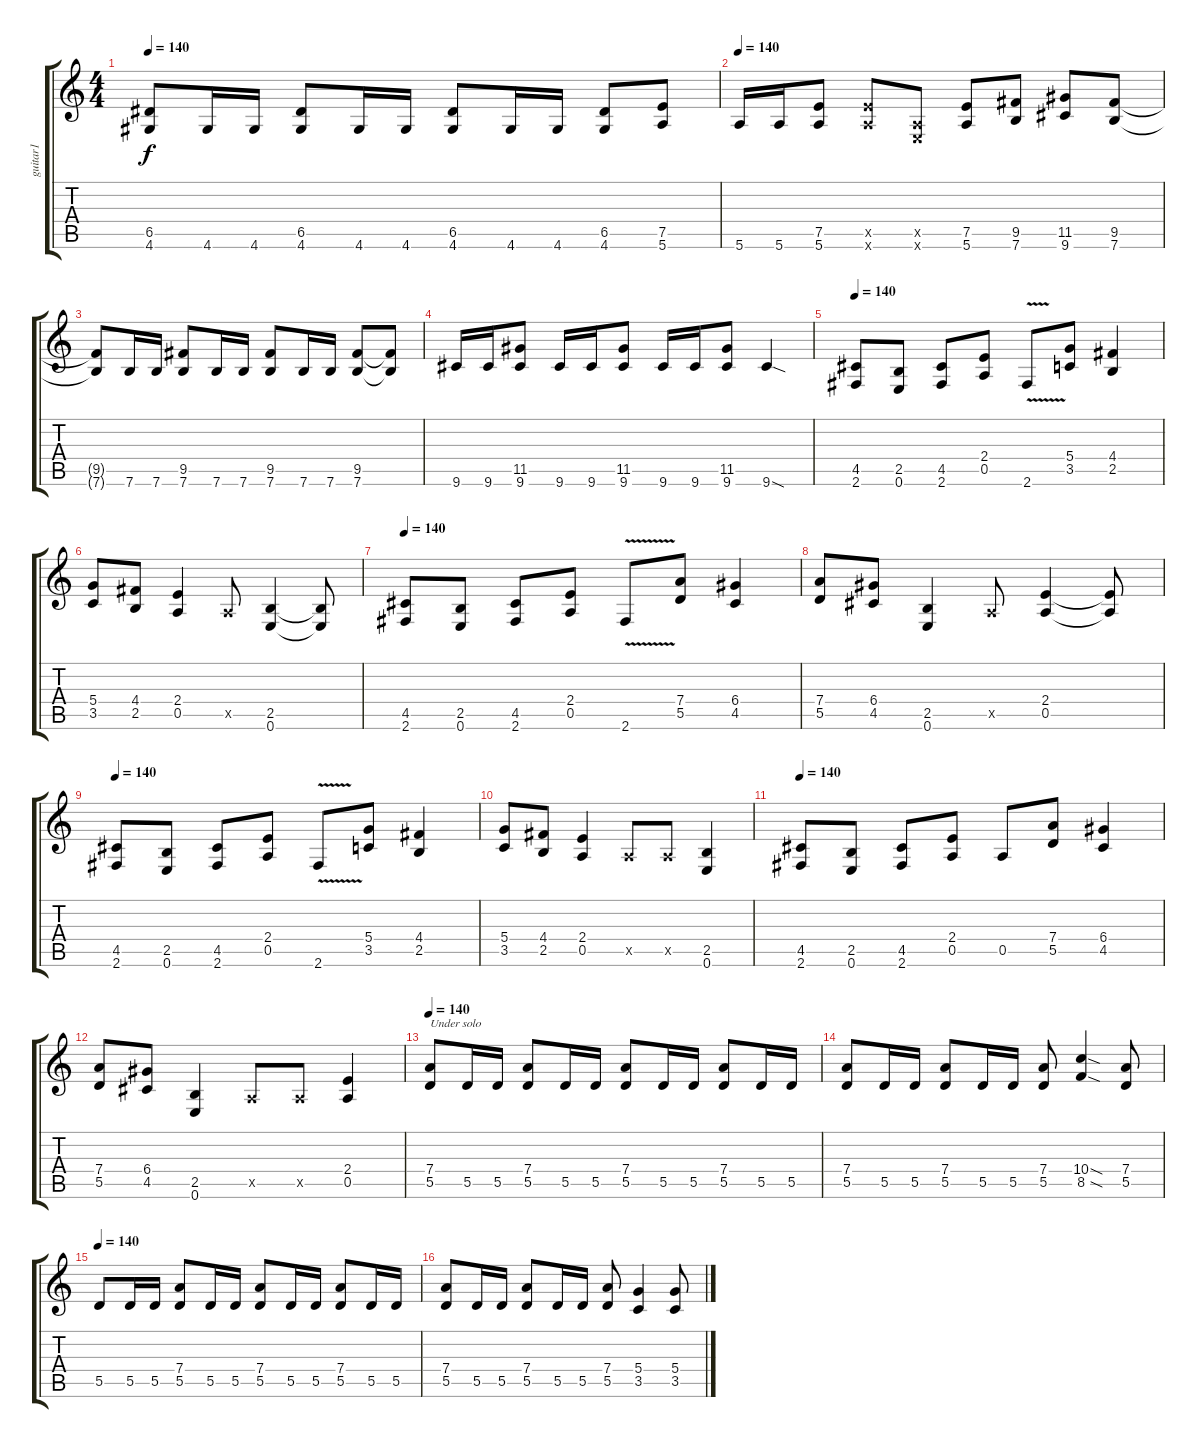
\track ("guitar1" "guitar1") {instrument overdrivenguitar}
\staff {score tabs}
\tuning (E4 B3 G3 D3 A2 E2) {hide}
\ts (4 4)
\tempo 140
\clef g2
\ks c
(6.5 4.6).8{dy f} 4.6.16 4.6.16 (6.5 4.6).8 4.6.16 4.6.16 (6.5 4.6).8 4.6.16 4.6.16 (6.5 4.6).8 (7.5 5.6).8 |
\tempo 140
5.6.16 5.6.16 (7.5 5.6).8 (7.5{x} 5.6{x}).8 (0.5{x} 0.6{x}).8 (7.5 5.6).8 (9.5 7.6).8 (11.5 9.6).8 (9.5 7.6).8 |
(9.5{t} 7.6{t}).8 7.6.16 7.6.16 (9.5 7.6).8 7.6.16 7.6.16 (9.5 7.6).8 7.6.16 7.6.16 (9.5 7.6).8 (9.5{t} 7.6{t}).8 |
9.6.16 9.6.16 (11.5 9.6).8 9.6.16 9.6.16 (11.5 9.6).8 9.6.16 9.6.16 (11.5 9.6).8 9.6{sod}.4 |
\tempo 140
(4.5 2.6).8 (2.5 0.6).8 (4.5 2.6).8 (2.4 0.5).8 2.6{v}.8 (5.4 3.5).8 (4.4 2.5).4 |
(5.4 3.5).8 (4.4 2.5).8 (2.4 0.5).4 0.5{x}.8 (2.5 0.6).4 (2.5{t} 0.6{t}).8 |
\tempo 140
(4.5 2.6).8 (2.5 0.6).8 (4.5 2.6).8 (2.4 0.5).8 2.6{v}.8 (7.4 5.5).8 (6.4 4.5).4 |
(7.4 5.5).8 (6.4 4.5).8 (2.5 0.6).4 0.5{x}.8 (2.4 0.5).4 (2.4{t} 0.5{t}).8 |
\tempo 140
(4.5 2.6).8 (2.5 0.6).8 (4.5 2.6).8 (2.4 0.5).8 2.6{v}.8 (5.4 3.5).8 (4.4 2.5).4 |
(5.4 3.5).8 (4.4 2.5).8 (2.4 0.5).4 0.5{x}.8 0.5{x}.8 (2.5 0.6).4 |
\tempo 140
(4.5 2.6).8 (2.5 0.6).8 (4.5 2.6).8 (2.4 0.5).8 0.5.8 (7.4 5.5).8 (6.4 4.5).4 |
(7.4 5.5).8 (6.4 4.5).8 (2.5 0.6).4 0.5{x}.8 0.5{x}.8 (2.4 0.5).4 |
\tempo 140
(7.4 5.5).8{txt "Under solo"} 5.5.16 5.5.16 (7.4 5.5).8 5.5.16 5.5.16 (7.4 5.5).8 5.5.16 5.5.16 (7.4 5.5).8 5.5.16 5.5.16 |
(7.4 5.5).8 5.5.16 5.5.16 (7.4 5.5).8 5.5.16 5.5.16 (7.4 5.5).8 (10.4{sod} 8.5{sod}).4 (7.4 5.5).8 |
\tempo 140
5.5.8 5.5.16 5.5.16 (7.4 5.5).8 5.5.16 5.5.16 (7.4 5.5).8 5.5.16 5.5.16 (7.4 5.5).8 5.5.16 5.5.16 |
(7.4 5.5).8 5.5.16 5.5.16 (7.4 5.5).8 5.5.16 5.5.16 (7.4 5.5).8 (5.4 3.5).4 (5.4 3.5).8
